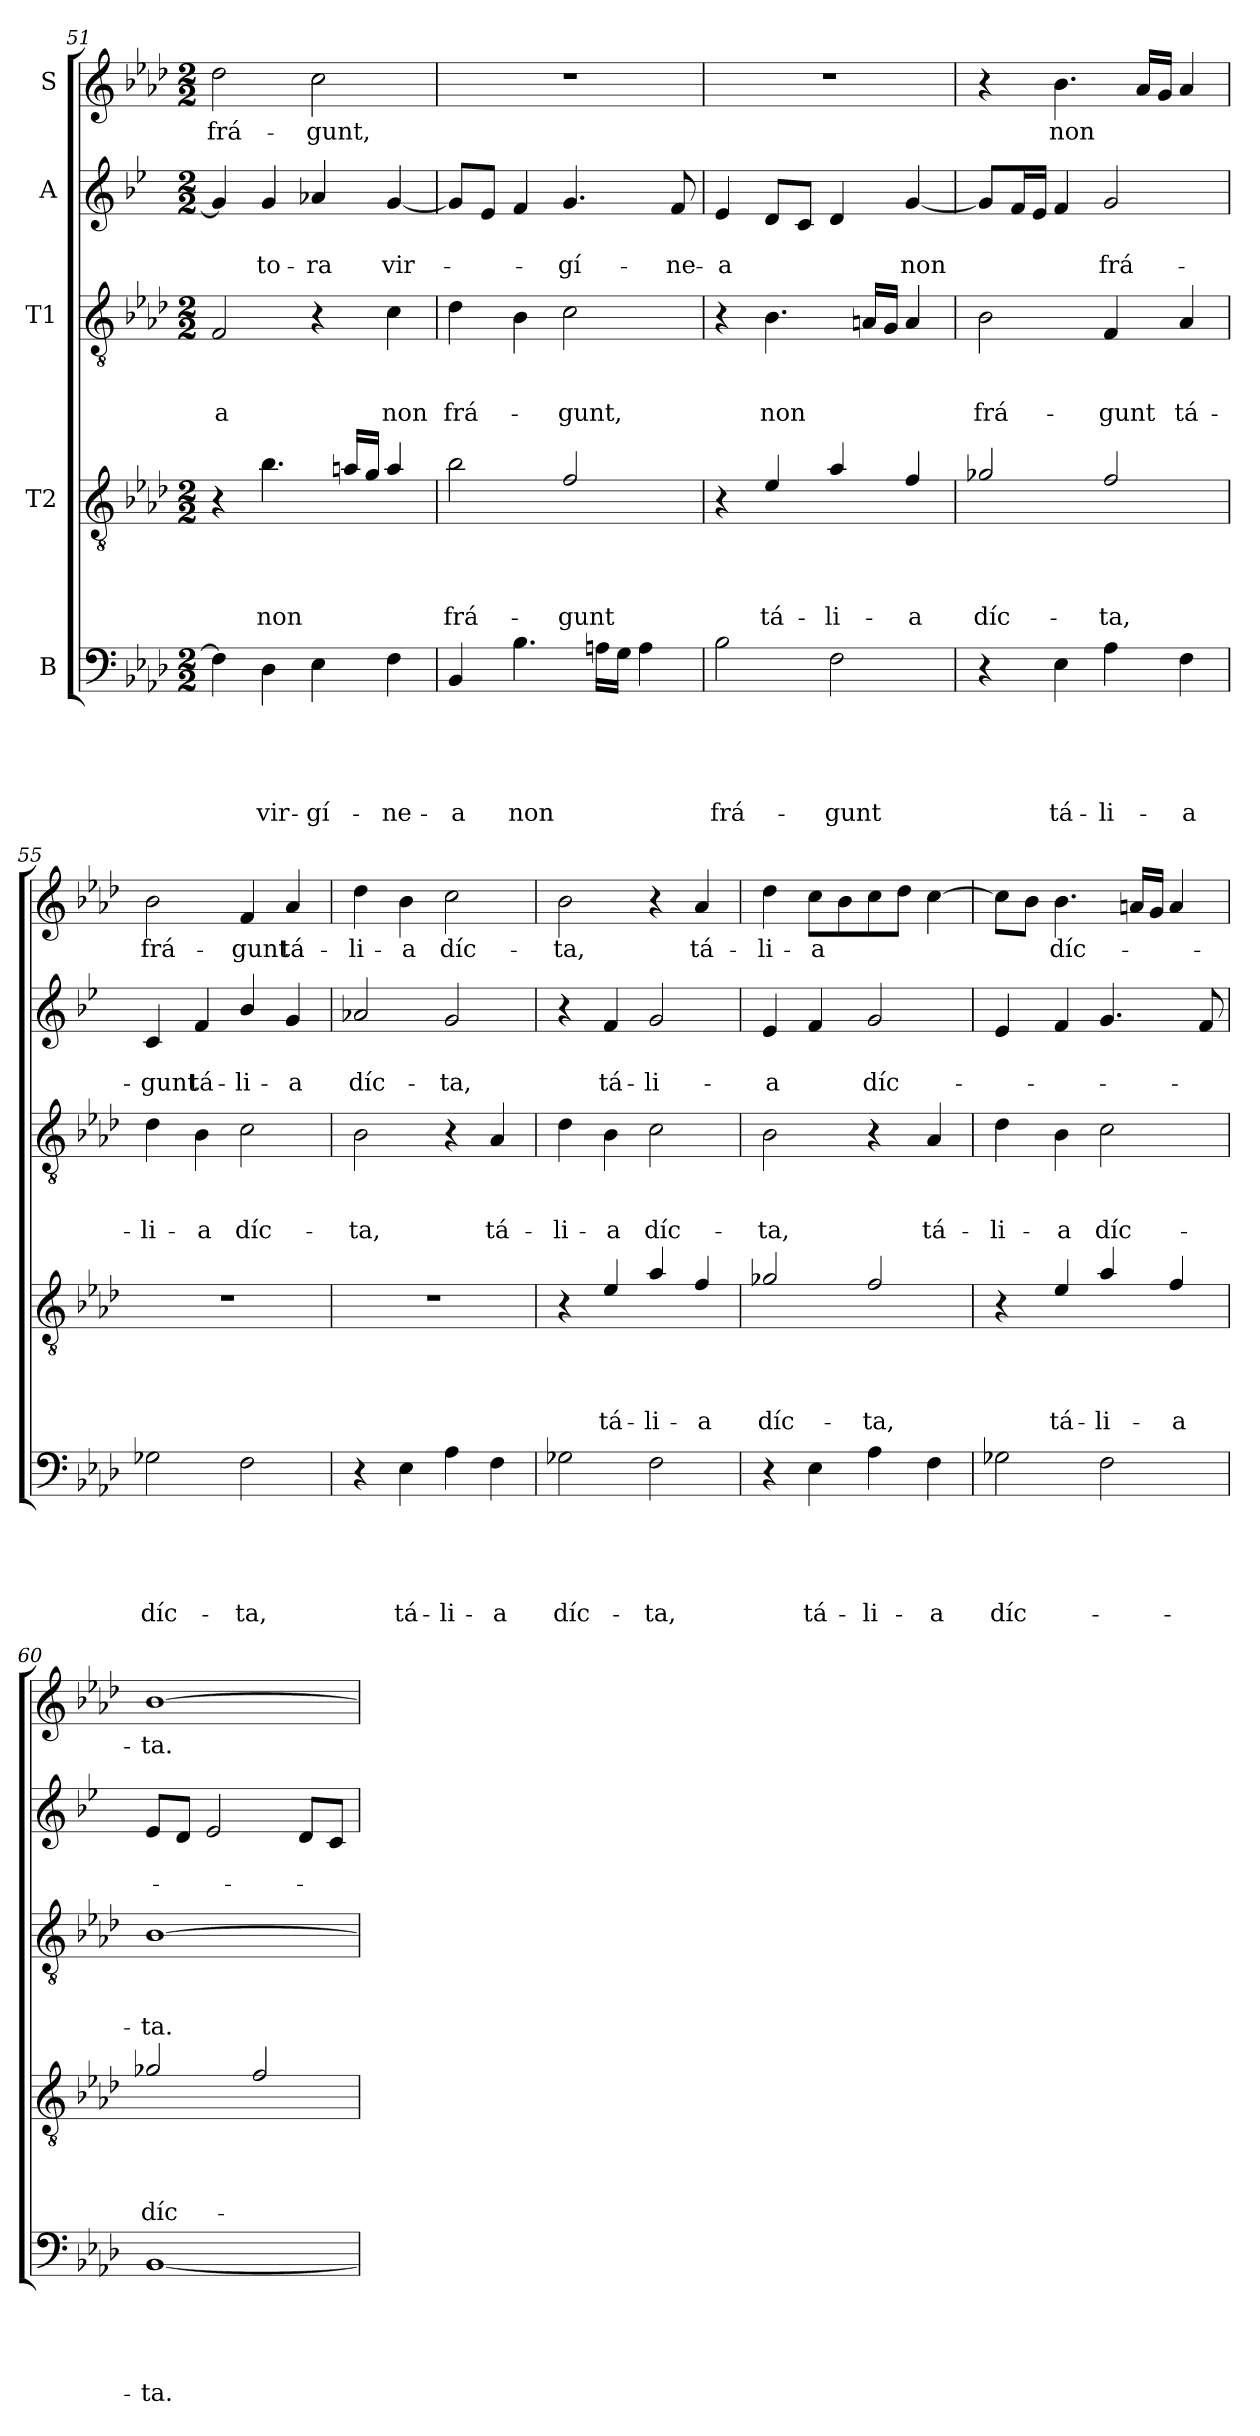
**kern	**text	**text	**text	**text	**text	**kern	**text	**text	**text	**text	**kern	**text	**text	**text	**kern	**text	**text	**kern	**text
*part5	*part5	*part5	*part5	*part5	*part5	*part4	*part4	*part4	*part4	*part4	*part3	*part3	*part3	*part3	*part2	*part2	*part2	*part1	*part1
*staff5	*staff5	*staff5	*staff5	*staff5	*staff5	*staff4	*staff4	*staff4	*staff4	*staff4	*staff3	*staff3	*staff3	*staff3	*staff2	*staff2	*staff2	*staff1	*staff1
*I"B	*	*	*	*	*	*I"T2	*	*	*	*	*I"T1	*	*	*	*I"A	*	*	*I"S	*
*clefF4	*	*	*	*	*	*clefGv2	*	*	*	*	*clefGv2	*	*	*	*clefG2	*	*	*clefG2	*
*	*	*	*	*	*	*ITrd8c14	*	*	*	*	*	*	*	*	*ITrd1c2	*	*	*	*
*k[b-e-a-d-]	*	*	*	*	*	*k[b-e-a-d-]	*	*	*	*	*k[b-e-a-d-]	*	*	*	*k[b-e-a-d-]	*	*	*k[b-e-a-d-]	*
*A-:	*	*	*	*	*	*A-:	*	*	*	*	*A-:	*	*	*	*A-:	*	*	*A-:	*
*M2/2	*	*	*	*	*	*M2/2	*	*	*	*	*M2/2	*	*	*	*M2/2	*	*	*M2/2	*
=51	=51	=51	=51	=51	=51	=51	=51	=51	=51	=51	=51	=51	=51	=51	=51	=51	=51	=51	=51
!	!	!	!	!	!	!	!	!	!	!	!	!	!	!LO:LY:b	!	!	!	!	!LO:LY:b
4F\]	.	.	.	.	.	4r	.	.	.	.	2F/	.	.	-a	4f/]	.	.	2dd-\	frá-
!	!	!	!	!	!LO:LY:b	!	!	!	!	!LO:LY:b	!	!	!	!	!	!	!LO:LY:b	!	!
4D-\	.	.	.	.	vir-	4.B-\	.	.	.	non	.	.	.	.	4f/	.	-to-	.	.
!	!	!	!	!	!LO:LY:b	!	!	!	!	!	!	!	!	!	!	!	!LO:LY:b	!	!LO:LY:b
4E-\	.	.	.	.	-gí-	.	.	.	.	.	4r	.	.	.	4g-/	.	-ra	2cc\	-gunt,
.	.	.	.	.	.	16A/LL	.	.	.	.	.	.	.	.	.	.	.	.	.
.	.	.	.	.	.	16G/JJ	.	.	.	.	.	.	.	.	.	.	.	.	.
!	!	!	!	!	!LO:LY:b	!	!	!	!	!	!	!	!	!LO:LY:b	!	!	!LO:LY:b	!	!
4F\	.	.	.	.	-ne-	4A/	.	.	.	.	4c\	.	.	non	[4f/	.	vir-	.	.
!!LO:LB:g=z
=52	=52	=52	=52	=52	=52	=52	=52	=52	=52	=52	=52	=52	=52	=52	=52	=52	=52	=52	=52
!	!	!	!	!	!LO:LY:b	!	!	!	!	!LO:LY:b	!	!	!	!LO:LY:b	!	!	!	!	!
4BB-/	.	.	.	.	-a	2B-\	.	.	.	frá-	4d-\	.	.	frá-	8f/L]	.	.	1r	.
.	.	.	.	.	.	.	.	.	.	.	.	.	.	.	8d-/J	.	.	.	.
!	!	!	!	!	!LO:LY:b	!	!	!	!	!	!	!	!	!	!	!	!	!	!
4.B-\	.	.	.	.	non	.	.	.	.	.	4B-\	.	.	.	4e-/	.	.	.	.
!	!	!	!	!	!	!	!	!	!	!LO:LY:b	!	!	!	!LO:LY:b	!	!	!LO:LY:b	!	!
.	.	.	.	.	.	2F/	.	.	.	-gunt	2c\	.	.	-gunt,	4.f/	.	-gí-	.	.
16A\LL	.	.	.	.	.	.	.	.	.	.	.	.	.	.	.	.	.	.	.
16G\JJ	.	.	.	.	.	.	.	.	.	.	.	.	.	.	.	.	.	.	.
4A\	.	.	.	.	.	.	.	.	.	.	.	.	.	.	.	.	.	.	.
!	!	!	!	!	!	!	!	!	!	!	!	!	!	!	!	!	!LO:LY:b	!	!
.	.	.	.	.	.	.	.	.	.	.	.	.	.	.	8e-/	.	-ne-	.	.
=53	=53	=53	=53	=53	=53	=53	=53	=53	=53	=53	=53	=53	=53	=53	=53	=53	=53	=53	=53
!	!	!	!	!	!LO:LY:b	!	!	!	!	!	!	!	!	!	!	!	!LO:LY:b	!	!
2B-\	.	.	.	.	frá-	4r	.	.	.	.	4r	.	.	.	4d-/	.	-a	1r	.
!	!	!	!	!	!	!	!	!	!	!LO:LY:b	!	!	!	!LO:LY:b	!	!	!	!	!
.	.	.	.	.	.	4E-/	.	.	.	tá-	4.B-\	.	.	non	8c/L	.	.	.	.
.	.	.	.	.	.	.	.	.	.	.	.	.	.	.	8B-/J	.	.	.	.
!	!	!	!	!	!LO:LY:b	!	!	!	!	!LO:LY:b	!	!	!	!	!	!	!	!	!
2F\	.	.	.	.	-gunt	4A-/	.	.	.	-li-	.	.	.	.	4c/	.	.	.	.
.	.	.	.	.	.	.	.	.	.	.	16A/LL	.	.	.	.	.	.	.	.
.	.	.	.	.	.	.	.	.	.	.	16G/JJ	.	.	.	.	.	.	.	.
!	!	!	!	!	!	!	!	!	!	!LO:LY:b	!	!	!	!	!	!	!LO:LY:b	!	!
.	.	.	.	.	.	4F/	.	.	.	-a	4A/	.	.	.	[4f/	.	non	.	.
=54	=54	=54	=54	=54	=54	=54	=54	=54	=54	=54	=54	=54	=54	=54	=54	=54	=54	=54	=54
!	!	!	!	!	!	!	!	!	!	!LO:LY:b	!	!	!	!LO:LY:b	!	!	!	!	!
4r	.	.	.	.	.	2G-X/	.	.	.	díc-	2B-\	.	.	frá-	8f/L]	.	.	4r	.
.	.	.	.	.	.	.	.	.	.	.	.	.	.	.	16e-/L	.	.	.	.
.	.	.	.	.	.	.	.	.	.	.	.	.	.	.	16d-/JJ	.	.	.	.
!	!	!	!	!	!LO:LY:b	!	!	!	!	!	!	!	!	!	!	!	!	!	!LO:LY:b
4E-\	.	.	.	.	tá-	.	.	.	.	.	.	.	.	.	4e-/	.	.	4.b-\	non
!	!	!	!	!	!LO:LY:b	!	!	!	!	!LO:LY:b	!	!	!	!LO:LY:b	!	!	!LO:LY:b	!	!
4A-\	.	.	.	.	-li-	2F/	.	.	.	-ta,	4F/	.	.	-gunt	2f/	.	frá-	.	.
.	.	.	.	.	.	.	.	.	.	.	.	.	.	.	.	.	.	16a-/LL	.
.	.	.	.	.	.	.	.	.	.	.	.	.	.	.	.	.	.	16g/JJ	.
!	!	!	!	!	!LO:LY:b	!	!	!	!	!	!	!	!	!LO:LY:b	!	!	!	!	!
4F\	.	.	.	.	-a	.	.	.	.	.	4A-/	.	.	tá-	.	.	.	4a-/	.
=55	=55	=55	=55	=55	=55	=55	=55	=55	=55	=55	=55	=55	=55	=55	=55	=55	=55	=55	=55
!	!	!	!	!	!LO:LY:b	!	!	!	!	!	!	!	!	!LO:LY:b	!	!	!LO:LY:b	!	!LO:LY:b
2G-X\	.	.	.	.	díc-	1r	.	.	.	.	4d-\	.	.	-li-	4B-/	.	-gunt	2b-\	frá-
!	!	!	!	!	!	!	!	!	!	!	!	!	!	!LO:LY:b	!	!	!LO:LY:b	!	!
.	.	.	.	.	.	.	.	.	.	.	4B-\	.	.	-a	4e-/	.	tá-	.	.
!	!	!	!	!	!LO:LY:b	!	!	!	!	!	!	!	!	!LO:LY:b	!	!	!LO:LY:b	!	!LO:LY:b
2F\	.	.	.	.	-ta,	.	.	.	.	.	2c\	.	.	díc-	4a-/	.	-li-	4f/	-gunt
!	!	!	!	!	!	!	!	!	!	!	!	!	!	!	!	!	!LO:LY:b	!	!LO:LY:b
.	.	.	.	.	.	.	.	.	.	.	.	.	.	.	4f/	.	-a	4a-/	tá-
=56	=56	=56	=56	=56	=56	=56	=56	=56	=56	=56	=56	=56	=56	=56	=56	=56	=56	=56	=56
!	!	!	!	!	!	!	!	!	!	!	!	!	!	!LO:LY:b	!	!	!LO:LY:b	!	!LO:LY:b
4r	.	.	.	.	.	1r	.	.	.	.	2B-\	.	.	-ta,	2g-X/	.	díc-	4dd-\	-li-
!	!	!	!	!	!LO:LY:b	!	!	!	!	!	!	!	!	!	!	!	!	!	!LO:LY:b
4E-\	.	.	.	.	tá-	.	.	.	.	.	.	.	.	.	.	.	.	4b-\	-a
!	!	!	!	!	!LO:LY:b	!	!	!	!	!	!	!	!	!	!	!	!LO:LY:b	!	!LO:LY:b
4A-\	.	.	.	.	-li-	.	.	.	.	.	4r	.	.	.	2f/	.	-ta,	2cc\	díc-
!	!	!	!	!	!LO:LY:b	!	!	!	!	!	!	!	!	!LO:LY:b	!	!	!	!	!
4F\	.	.	.	.	-a	.	.	.	.	.	4A-/	.	.	tá-	.	.	.	.	.
!!LO:PB:g=z
=57	=57	=57	=57	=57	=57	=57	=57	=57	=57	=57	=57	=57	=57	=57	=57	=57	=57	=57	=57
!	!	!	!	!	!LO:LY:b	!	!	!	!	!	!	!	!	!LO:LY:b	!	!	!	!	!LO:LY:b
2G-\	.	.	.	.	díc-	4r	.	.	.	.	4d-\	.	.	-li-	4r	.	.	2b-\	-ta,
!	!	!	!	!	!	!	!	!	!	!LO:LY:b	!	!	!	!LO:LY:b	!	!	!LO:LY:b	!	!
.	.	.	.	.	.	4E-/	.	.	.	tá-	4B-\	.	.	-a	4e-/	.	tá-	.	.
!	!	!	!	!	!LO:LY:b	!	!	!	!	!LO:LY:b	!	!	!	!LO:LY:b	!	!	!LO:LY:b	!	!
2F\	.	.	.	.	-ta,	4A-/	.	.	.	-li-	2c\	.	.	díc-	2f/	.	-li-	4r	.
!	!	!	!	!	!	!	!	!	!	!LO:LY:b	!	!	!	!	!	!	!	!	!LO:LY:b
.	.	.	.	.	.	4F/	.	.	.	-a	.	.	.	.	.	.	.	4a-/	tá-
=58	=58	=58	=58	=58	=58	=58	=58	=58	=58	=58	=58	=58	=58	=58	=58	=58	=58	=58	=58
!	!	!	!	!	!	!	!	!	!	!LO:LY:b	!	!	!	!LO:LY:b	!	!	!LO:LY:b	!	!LO:LY:b
4r	.	.	.	.	.	2G-X/	.	.	.	díc-	2B-\	.	.	-ta,	4d-/	.	-a	4dd-\	-li-
!	!	!	!	!	!LO:LY:b	!	!	!	!	!	!	!	!	!	!	!	!	!	!LO:LY:b
4E-\	.	.	.	.	tá-	.	.	.	.	.	.	.	.	.	4e-/	.	.	8cc\L	-a
.	.	.	.	.	.	.	.	.	.	.	.	.	.	.	.	.	.	8b-\	.
!	!	!	!	!	!LO:LY:b	!	!	!	!	!LO:LY:b	!	!	!	!	!	!	!LO:LY:b	!	!
4A-\	.	.	.	.	-li-	2F/	.	.	.	-ta,	4r	.	.	.	2f/	.	díc-	8cc\	.
.	.	.	.	.	.	.	.	.	.	.	.	.	.	.	.	.	.	8dd-\J	.
!	!	!	!	!	!LO:LY:b	!	!	!	!	!	!	!	!	!LO:LY:b	!	!	!	!	!
4F\	.	.	.	.	-a	.	.	.	.	.	4A-/	.	.	tá-	.	.	.	[4cc\	.
=59	=59	=59	=59	=59	=59	=59	=59	=59	=59	=59	=59	=59	=59	=59	=59	=59	=59	=59	=59
!	!	!	!	!	!LO:LY:b	!	!	!	!	!	!	!	!	!LO:LY:b	!	!	!	!	!
2G-X\	.	.	.	.	díc-	4r	.	.	.	.	4d-\	.	.	-li-	4d-/	.	.	8cc\L]	.
.	.	.	.	.	.	.	.	.	.	.	.	.	.	.	.	.	.	8b-\J	.
!	!	!	!	!	!	!	!	!	!	!LO:LY:b	!	!	!	!LO:LY:b	!	!	!	!	!LO:LY:b
.	.	.	.	.	.	4E-/	.	.	.	tá-	4B-\	.	.	-a	4e-/	.	.	4.b-\	díc-
!	!	!	!	!	!	!	!	!	!	!LO:LY:b	!	!	!	!LO:LY:b	!	!	!	!	!
2F\	.	.	.	.	.	4A-/	.	.	.	-li-	2c\	.	.	díc-	4.f/	.	.	.	.
.	.	.	.	.	.	.	.	.	.	.	.	.	.	.	.	.	.	16a/LL	.
.	.	.	.	.	.	.	.	.	.	.	.	.	.	.	.	.	.	16g/JJ	.
!	!	!	!	!	!	!	!	!	!	!LO:LY:b	!	!	!	!	!	!	!	!	!
.	.	.	.	.	.	4F/	.	.	.	-a	.	.	.	.	.	.	.	4a/	.
.	.	.	.	.	.	.	.	.	.	.	.	.	.	.	8e-/	.	.	.	.
=60	=60	=60	=60	=60	=60	=60	=60	=60	=60	=60	=60	=60	=60	=60	=60	=60	=60	=60	=60
!	!	!	!	!	!LO:LY:b	!	!	!	!	!LO:LY:b	!	!	!	!LO:LY:b	!	!	!	!	!LO:LY:b
[1BB-	.	.	.	.	-ta.	2G-/	.	.	.	díc-	[1B-	.	.	-ta.	8d-/L	.	.	[1b-	-ta.
.	.	.	.	.	.	.	.	.	.	.	.	.	.	.	8c/J	.	.	.	.
.	.	.	.	.	.	.	.	.	.	.	.	.	.	.	2d-/	.	.	.	.
.	.	.	.	.	.	2F/	.	.	.	.	.	.	.	.	.	.	.	.	.
.	.	.	.	.	.	.	.	.	.	.	.	.	.	.	8c/L	.	.	.	.
.	.	.	.	.	.	.	.	.	.	.	.	.	.	.	8B-/J	.	.	.	.
=	=	=	=	=	=	=	=	=	=	=	=	=	=	=	=	=	=	=	=
*-	*-	*-	*-	*-	*-	*-	*-	*-	*-	*-	*-	*-	*-	*-	*-	*-	*-	*-	*-
